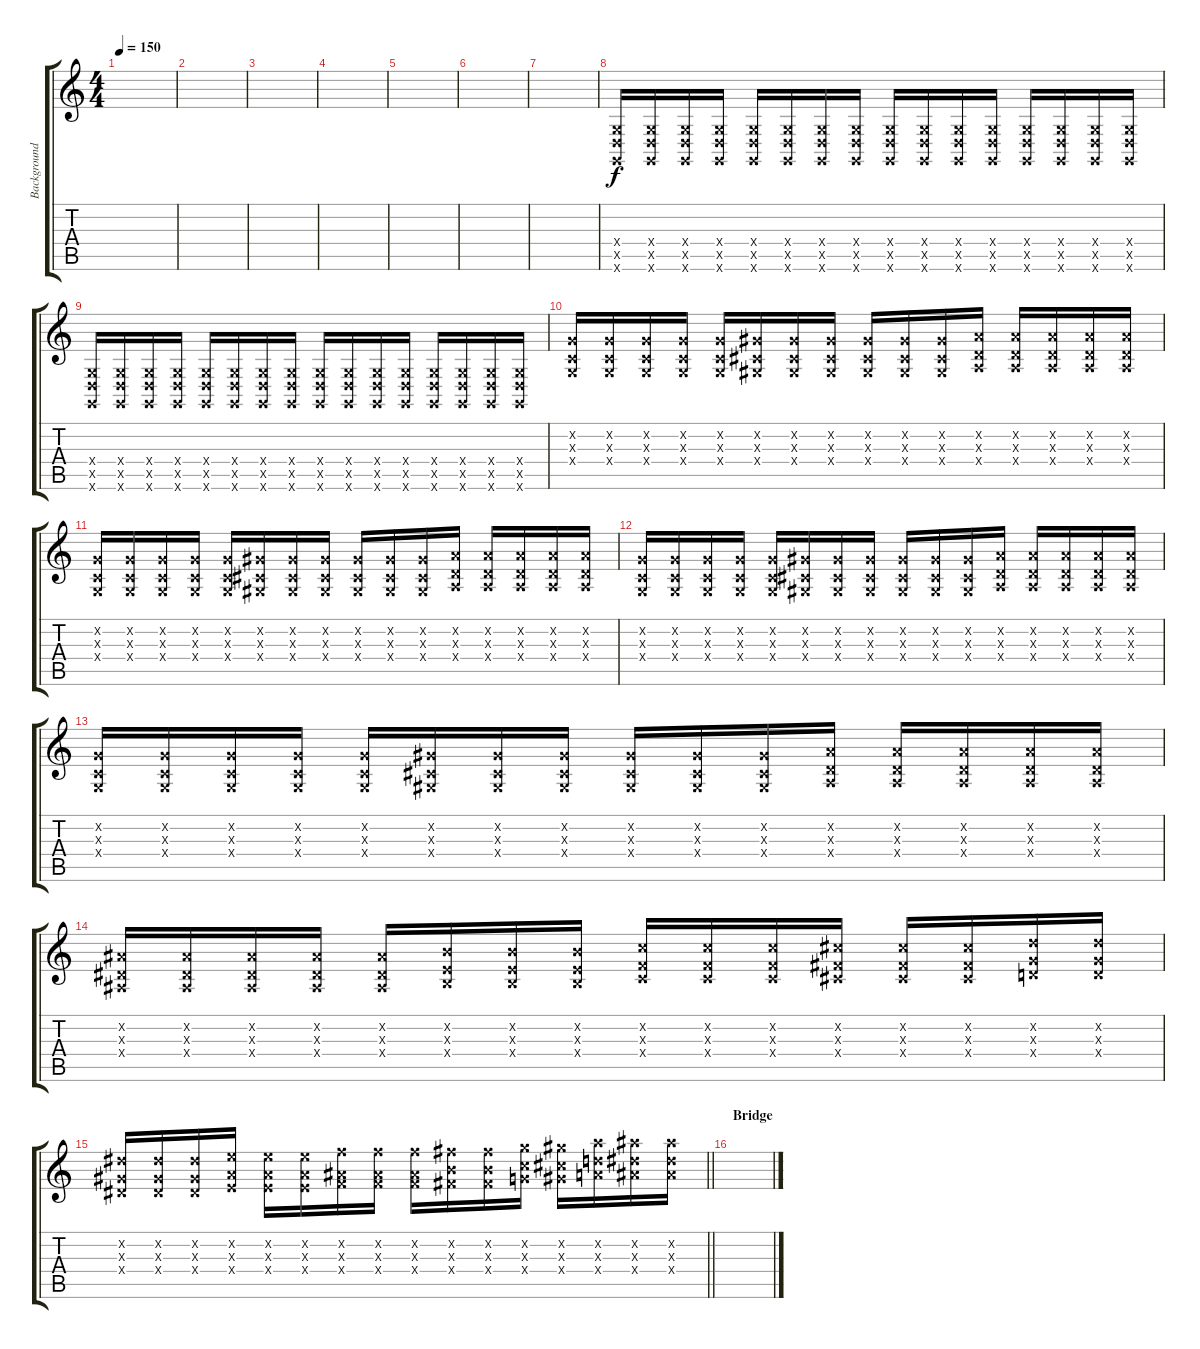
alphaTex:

\track ("Background Effects III" "Background") {instrument guitarfretnoise}
\staff {score tabs}
\tuning (E4 B3 G3 D3 A2 E2) {hide}
\ts (4 4)
\tempo 150
\clef g2
\ks c
|
|
|
|
|
|
|
(5.4{x} 5.5{x} 3.6{x}).16 (5.4{x} 5.5{x} 3.6{x}).16 (5.4{x} 5.5{x} 3.6{x}).16 (5.4{x} 5.5{x} 3.6{x}).16 (5.4{x} 5.5{x} 3.6{x}).16 (5.4{x} 5.5{x} 3.6{x}).16 (5.4{x} 5.5{x} 3.6{x}).16 (5.4{x} 5.5{x} 3.6{x}).16 (5.4{x} 5.5{x} 3.6{x}).16 (5.4{x} 5.5{x} 3.6{x}).16 (5.4{x} 5.5{x} 3.6{x}).16 (5.4{x} 5.5{x} 3.6{x}).16 (5.4{x} 5.5{x} 3.6{x}).16 (5.4{x} 5.5{x} 3.6{x}).16 (5.4{x} 5.5{x} 3.6{x}).16 (5.4{x} 5.5{x} 3.6{x}).16 |
(5.4{x} 5.5{x} 3.6{x}).16 (5.4{x} 5.5{x} 3.6{x}).16 (5.4{x} 5.5{x} 3.6{x}).16 (5.4{x} 5.5{x} 3.6{x}).16 (5.4{x} 5.5{x} 3.6{x}).16 (5.4{x} 5.5{x} 3.6{x}).16 (5.4{x} 5.5{x} 3.6{x}).16 (5.4{x} 5.5{x} 3.6{x}).16 (5.4{x} 5.5{x} 3.6{x}).16 (5.4{x} 5.5{x} 3.6{x}).16 (5.4{x} 5.5{x} 3.6{x}).16 (5.4{x} 5.5{x} 3.6{x}).16 (5.4{x} 5.5{x} 3.6{x}).16 (5.4{x} 5.5{x} 3.6{x}).16 (5.4{x} 5.5{x} 3.6{x}).16{volume 5} (5.4{x} 5.5{x} 3.6{x}).16 |
(8.2{x} 5.3{x} 5.4{x}).16{volume 11 balance 14} (8.2{x} 5.3{x} 5.4{x}).16 (8.2{x} 5.3{x} 5.4{x}).16 (8.2{x} 5.3{x} 5.4{x}).16 (8.2{x} 5.3{x} 5.4{x}).16 (9.2{x} 6.3{x} 6.4{x}).16 (9.2{x} 6.3{x} 6.4{x}).16 (9.2{x} 6.3{x} 6.4{x}).16 (9.2{x} 6.3{x} 6.4{x}).16 (9.2{x} 6.3{x} 6.4{x}).16 (9.2{x} 6.3{x} 6.4{x}).16 (10.2{x} 7.3{x} 7.4{x}).16 (10.2{x} 7.3{x} 7.4{x}).16 (10.2{x} 7.3{x} 7.4{x}).16 (10.2{x} 7.3{x} 7.4{x}).16 (10.2{x} 7.3{x} 7.4{x}).16 |
(8.2{x} 5.3{x} 5.4{x}).16 (8.2{x} 5.3{x} 5.4{x}).16 (8.2{x} 5.3{x} 5.4{x}).16 (8.2{x} 5.3{x} 5.4{x}).16 (8.2{x} 5.3{x} 5.4{x}).16 (9.2{x} 6.3{x} 6.4{x}).16 (9.2{x} 6.3{x} 6.4{x}).16 (9.2{x} 6.3{x} 6.4{x}).16 (9.2{x} 6.3{x} 6.4{x}).16 (9.2{x} 6.3{x} 6.4{x}).16 (9.2{x} 6.3{x} 6.4{x}).16 (10.2{x} 7.3{x} 7.4{x}).16 (10.2{x} 7.3{x} 7.4{x}).16 (10.2{x} 7.3{x} 7.4{x}).16 (10.2{x} 7.3{x} 7.4{x}).16 (10.2{x} 7.3{x} 7.4{x}).16 |
(8.2{x} 5.3{x} 5.4{x}).16 (8.2{x} 5.3{x} 5.4{x}).16 (8.2{x} 5.3{x} 5.4{x}).16 (8.2{x} 5.3{x} 5.4{x}).16 (8.2{x} 5.3{x} 5.4{x}).16 (9.2{x} 6.3{x} 6.4{x}).16 (9.2{x} 6.3{x} 6.4{x}).16 (9.2{x} 6.3{x} 6.4{x}).16 (9.2{x} 6.3{x} 6.4{x}).16 (9.2{x} 6.3{x} 6.4{x}).16 (9.2{x} 6.3{x} 6.4{x}).16 (10.2{x} 7.3{x} 7.4{x}).16 (10.2{x} 7.3{x} 7.4{x}).16 (10.2{x} 7.3{x} 7.4{x}).16 (10.2{x} 7.3{x} 7.4{x}).16 (10.2{x} 7.3{x} 7.4{x}).16 |
(8.2{x} 5.3{x} 5.4{x}).16 (8.2{x} 5.3{x} 5.4{x}).16 (8.2{x} 5.3{x} 5.4{x}).16 (8.2{x} 5.3{x} 5.4{x}).16 (8.2{x} 5.3{x} 5.4{x}).16 (9.2{x} 6.3{x} 6.4{x}).16 (9.2{x} 6.3{x} 6.4{x}).16 (9.2{x} 6.3{x} 6.4{x}).16 (9.2{x} 6.3{x} 6.4{x}).16 (9.2{x} 6.3{x} 6.4{x}).16 (9.2{x} 6.3{x} 6.4{x}).16 (10.2{x} 7.3{x} 7.4{x}).16 (10.2{x} 7.3{x} 7.4{x}).16 (10.2{x} 7.3{x} 7.4{x}).16 (10.2{x} 7.3{x} 7.4{x}).16 (10.2{x} 7.3{x} 7.4{x}).16 |
(11.2{x} 8.3{x} 8.4{x}).16 (11.2{x} 8.3{x} 8.4{x}).16 (11.2{x} 8.3{x} 8.4{x}).16 (11.2{x} 8.3{x} 8.4{x}).16 (11.2{x} 8.3{x} 8.4{x}).16 (12.2{x} 9.3{x} 9.4{x}).16 (12.2{x} 9.3{x} 9.4{x}).16 (12.2{x} 9.3{x} 9.4{x}).16 (13.2{x} 10.3{x} 10.4{x}).16 (13.2{x} 10.3{x} 10.4{x}).16 (13.2{x} 10.3{x} 10.4{x}).16 (14.2{x} 11.3{x} 11.4{x}).16 (14.2{x} 11.3{x} 11.4{x}).16 (14.2{x} 11.3{x} 11.4{x}).16 (15.2{x} 12.3{x} 12.4{x}).16 (15.2{x} 12.3{x} 12.4{x}).16 |
\barLineRight lightlight
(16.2{x} 13.3{x} 13.4{x}).16 (16.2{x} 13.3{x} 13.4{x}).16 (16.2{x} 13.3{x} 13.4{x}).16 (17.2{x} 14.3{x} 14.4{x}).16 (17.2{x} 14.3{x} 14.4{x}).16 (17.2{x} 14.3{x} 14.4{x}).16 (18.2{x} 15.3{x} 15.4{x}).16 (18.2{x} 15.3{x} 15.4{x}).16 (18.2{x} 15.3{x} 15.4{x}).16 (19.2{x} 16.3{x} 16.4{x}).16 (19.2{x} 16.3{x} 16.4{x}).16 (20.2{x} 17.3{x} 17.4{x}).16 (21.2{x} 18.3{x} 18.4{x}).16 (22.2{x} 19.3{x} 19.4{x}).16 (23.2{x} 20.3{x} 20.4{x}).16 (23.2{x} 20.3{x} 20.4{x}).16 |
\section ("" "Bridge")
